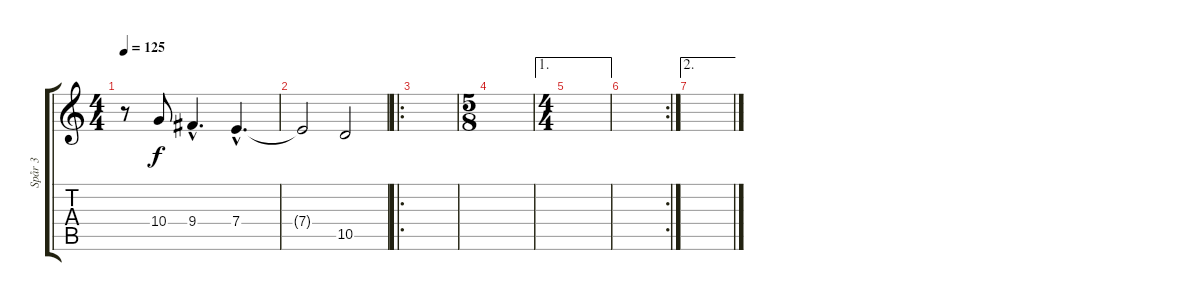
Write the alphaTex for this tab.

\track ("Spår 3" "Spår 3") {instrument distortionguitar}
\staff {score tabs}
\tuning (B3 Gb3 D3 A2 E2 B1) {hide}
\ts (4 4)
\tempo 125
\clef g2
\ks c
r.8{dy f} 10.4.8 9.4{hac}.4{d} 7.4{hac}.4{d} |
7.4{t}.2 10.5.2 |
\ro
|
\ts (5 8)
|
\ae 1
\ts (4 4)
|
\rc 2
|
\ae 2
